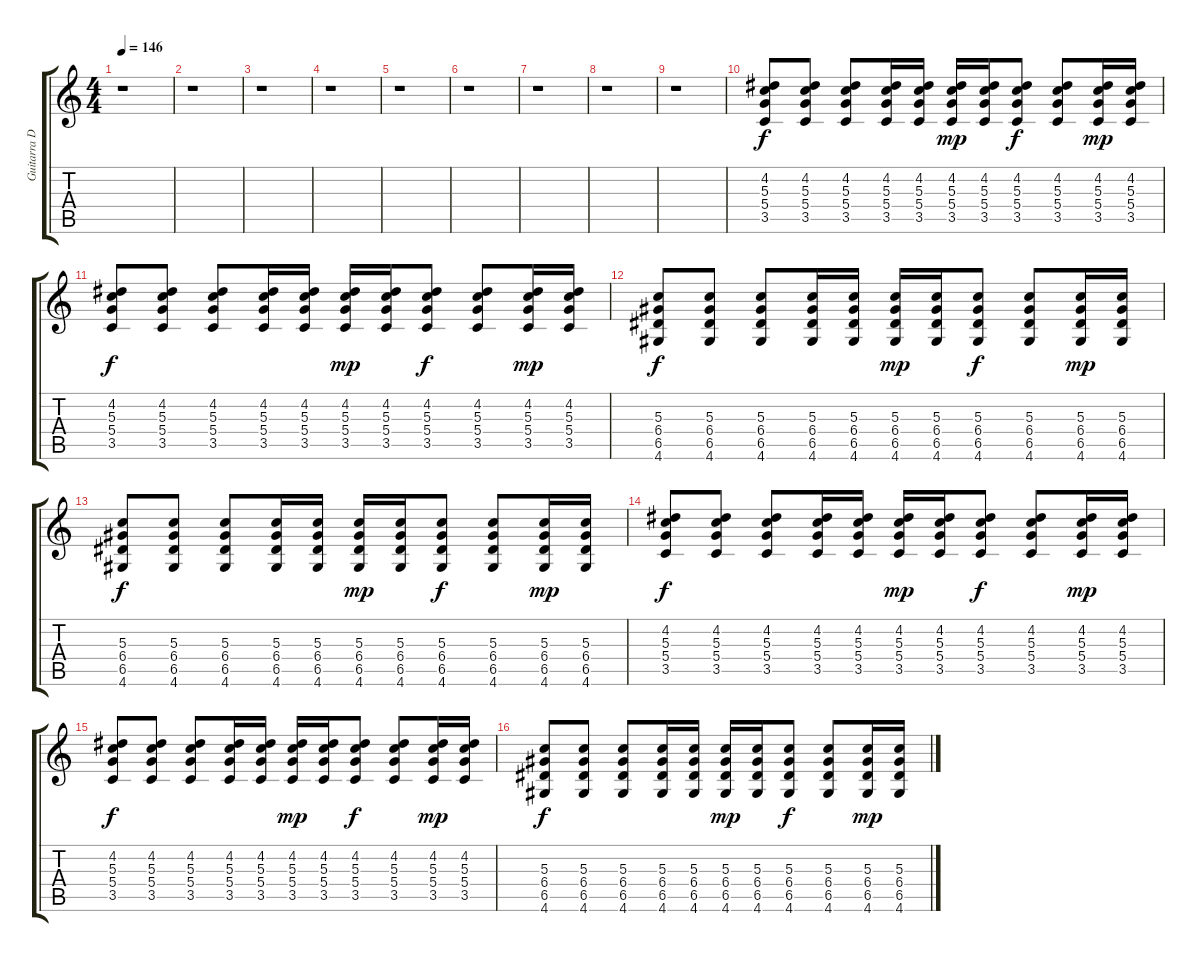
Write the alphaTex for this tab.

\track ("Guitarra Distorsion" "Guitarra D") {instrument distortionguitar}
\staff {score tabs}
\tuning (E4 B3 G3 D3 A2 E2) {hide}
\ts (4 4)
\tempo 146
\clef g2
\ks c
r.1{dy f instrument distortionguitar} |
r.1 |
r.1 |
r.1 |
r.1 |
r.1 |
r.1 |
r.1 |
r.1 |
(4.2 5.3 5.4 3.5).8 (4.2 5.3 5.4 3.5).8 (4.2 5.3 5.4 3.5).8 (4.2 5.3 5.4 3.5).16 (4.2 5.3 5.4 3.5).16 (4.2 5.3 5.4 3.5).16{dy mp} (4.2 5.3 5.4 3.5).16 (4.2 5.3 5.4 3.5).8{dy f} (4.2 5.3 5.4 3.5).8 (4.2 5.3 5.4 3.5).16{dy mp} (4.2 5.3 5.4 3.5).16 |
(4.2 5.3 5.4 3.5).8{dy f} (4.2 5.3 5.4 3.5).8 (4.2 5.3 5.4 3.5).8 (4.2 5.3 5.4 3.5).16 (4.2 5.3 5.4 3.5).16 (4.2 5.3 5.4 3.5).16{dy mp} (4.2 5.3 5.4 3.5).16 (4.2 5.3 5.4 3.5).8{dy f} (4.2 5.3 5.4 3.5).8 (4.2 5.3 5.4 3.5).16{dy mp} (4.2 5.3 5.4 3.5).16 |
(5.3 6.4 6.5 4.6).8{dy f} (5.3 6.4 6.5 4.6).8 (5.3 6.4 6.5 4.6).8 (5.3 6.4 6.5 4.6).16 (5.3 6.4 6.5 4.6).16 (5.3 6.4 6.5 4.6).16{dy mp} (5.3 6.4 6.5 4.6).16 (5.3 6.4 6.5 4.6).8{dy f} (5.3 6.4 6.5 4.6).8 (5.3 6.4 6.5 4.6).16{dy mp} (5.3 6.4 6.5 4.6).16 |
(5.3 6.4 6.5 4.6).8{dy f} (5.3 6.4 6.5 4.6).8 (5.3 6.4 6.5 4.6).8 (5.3 6.4 6.5 4.6).16 (5.3 6.4 6.5 4.6).16 (5.3 6.4 6.5 4.6).16{dy mp} (5.3 6.4 6.5 4.6).16 (5.3 6.4 6.5 4.6).8{dy f} (5.3 6.4 6.5 4.6).8 (5.3 6.4 6.5 4.6).16{dy mp} (5.3 6.4 6.5 4.6).16 |
(4.2 5.3 5.4 3.5).8{dy f} (4.2 5.3 5.4 3.5).8 (4.2 5.3 5.4 3.5).8 (4.2 5.3 5.4 3.5).16 (4.2 5.3 5.4 3.5).16 (4.2 5.3 5.4 3.5).16{dy mp} (4.2 5.3 5.4 3.5).16 (4.2 5.3 5.4 3.5).8{dy f} (4.2 5.3 5.4 3.5).8 (4.2 5.3 5.4 3.5).16{dy mp} (4.2 5.3 5.4 3.5).16 |
(4.2 5.3 5.4 3.5).8{dy f} (4.2 5.3 5.4 3.5).8 (4.2 5.3 5.4 3.5).8 (4.2 5.3 5.4 3.5).16 (4.2 5.3 5.4 3.5).16 (4.2 5.3 5.4 3.5).16{dy mp} (4.2 5.3 5.4 3.5).16 (4.2 5.3 5.4 3.5).8{dy f} (4.2 5.3 5.4 3.5).8 (4.2 5.3 5.4 3.5).16{dy mp} (4.2 5.3 5.4 3.5).16 |
(5.3 6.4 6.5 4.6).8{dy f} (5.3 6.4 6.5 4.6).8 (5.3 6.4 6.5 4.6).8 (5.3 6.4 6.5 4.6).16 (5.3 6.4 6.5 4.6).16 (5.3 6.4 6.5 4.6).16{dy mp} (5.3 6.4 6.5 4.6).16 (5.3 6.4 6.5 4.6).8{dy f} (5.3 6.4 6.5 4.6).8 (5.3 6.4 6.5 4.6).16{dy mp} (5.3 6.4 6.5 4.6).16
